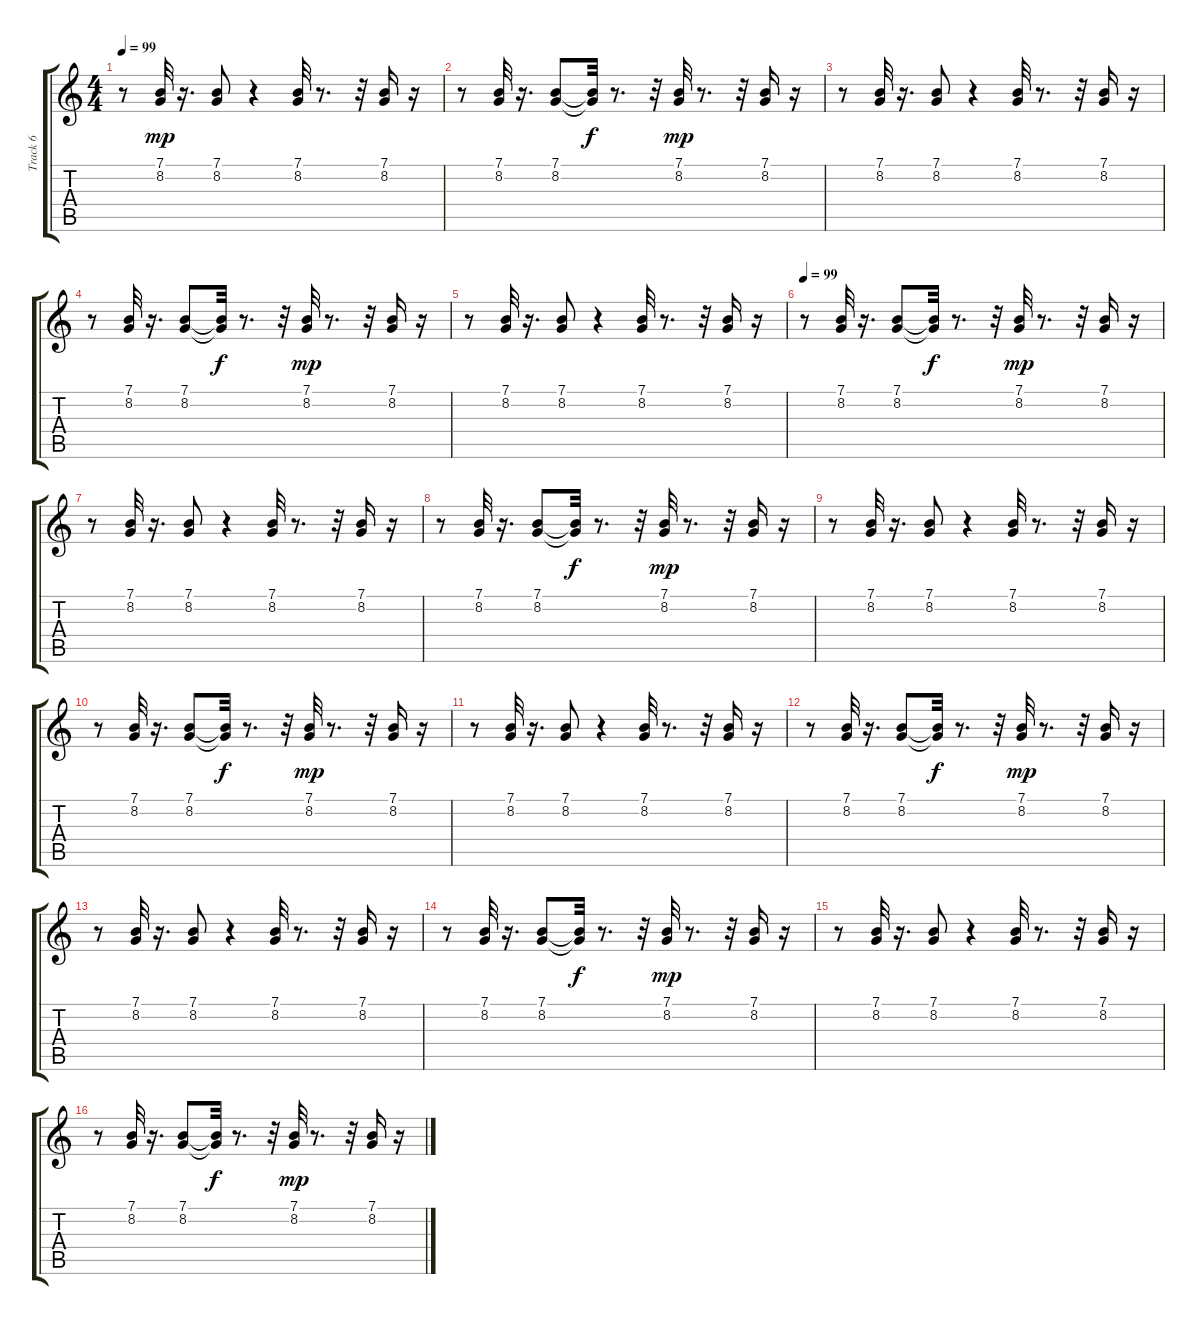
\track ("Track 6" "Track 6") {instrument voiceoohs}
\staff {score tabs}
\tuning (E4 B3 G3 D3 A2 E2) {hide}
\ts (4 4)
\tempo 99
\clef g2
\ks c
r.8{dy mp} (7.1 8.2).32 r.16{d} (7.1 8.2).8 r.4 (7.1 8.2).32 r.8{d} r.32 (7.1 8.2).16 r.16 |
r.8 (7.1 8.2).32 r.16{d} (7.1 8.2).8 (7.1{t} 8.2{t}).32{dy f} r.8{d} r.32 (7.1 8.2).32{dy mp} r.8{d} r.32 (7.1 8.2).16 r.16 |
r.8 (7.1 8.2).32 r.16{d} (7.1 8.2).8 r.4 (7.1 8.2).32 r.8{d} r.32 (7.1 8.2).16 r.16 |
r.8 (7.1 8.2).32 r.16{d} (7.1 8.2).8 (7.1{t} 8.2{t}).32{dy f} r.8{d} r.32 (7.1 8.2).32{dy mp} r.8{d} r.32 (7.1 8.2).16 r.16 |
r.8 (7.1 8.2).32 r.16{d} (7.1 8.2).8 r.4 (7.1 8.2).32 r.8{d} r.32 (7.1 8.2).16 r.16 |
\tempo 99
r.8 (7.1 8.2).32 r.16{d} (7.1 8.2).8 (7.1{t} 8.2{t}).32{dy f} r.8{d} r.32 (7.1 8.2).32{dy mp} r.8{d} r.32 (7.1 8.2).16 r.16 |
r.8 (7.1 8.2).32 r.16{d} (7.1 8.2).8 r.4 (7.1 8.2).32 r.8{d} r.32 (7.1 8.2).16 r.16 |
r.8 (7.1 8.2).32 r.16{d} (7.1 8.2).8 (7.1{t} 8.2{t}).32{dy f} r.8{d} r.32 (7.1 8.2).32{dy mp} r.8{d} r.32 (7.1 8.2).16 r.16 |
r.8 (7.1 8.2).32 r.16{d} (7.1 8.2).8 r.4 (7.1 8.2).32 r.8{d} r.32 (7.1 8.2).16 r.16 |
r.8 (7.1 8.2).32 r.16{d} (7.1 8.2).8 (7.1{t} 8.2{t}).32{dy f} r.8{d} r.32 (7.1 8.2).32{dy mp} r.8{d} r.32 (7.1 8.2).16 r.16 |
r.8 (7.1 8.2).32 r.16{d} (7.1 8.2).8 r.4 (7.1 8.2).32 r.8{d} r.32 (7.1 8.2).16 r.16 |
r.8 (7.1 8.2).32 r.16{d} (7.1 8.2).8 (7.1{t} 8.2{t}).32{dy f} r.8{d} r.32 (7.1 8.2).32{dy mp} r.8{d} r.32 (7.1 8.2).16 r.16 |
r.8 (7.1 8.2).32 r.16{d} (7.1 8.2).8 r.4 (7.1 8.2).32 r.8{d} r.32 (7.1 8.2).16 r.16 |
r.8 (7.1 8.2).32 r.16{d} (7.1 8.2).8 (7.1{t} 8.2{t}).32{dy f} r.8{d} r.32 (7.1 8.2).32{dy mp} r.8{d} r.32 (7.1 8.2).16 r.16 |
r.8 (7.1 8.2).32 r.16{d} (7.1 8.2).8 r.4 (7.1 8.2).32 r.8{d} r.32 (7.1 8.2).16 r.16 |
r.8 (7.1 8.2).32 r.16{d} (7.1 8.2).8 (7.1{t} 8.2{t}).32{dy f} r.8{d} r.32 (7.1 8.2).32{dy mp} r.8{d} r.32 (7.1 8.2).16 r.16
